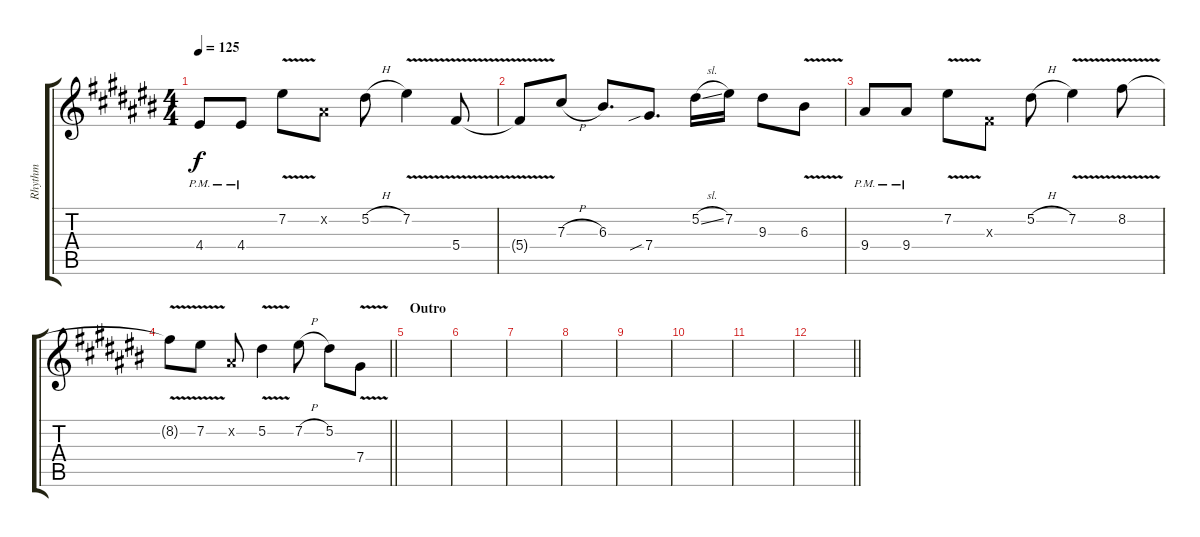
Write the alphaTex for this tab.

\track ("Rhythm" "Rhythm") {instrument distortionguitar}
\staff {score tabs}
\tuning (Eb4 Bb3 Gb3 Db3 Ab2 Eb2) {hide}
\ts (4 4)
\tempo 125
\clef g2
\ks c#
4.4{pm}.8{dy f} 4.4{pm}.8 7.2{v}.8 0.2{x}.8 5.2{h}.8 7.2{v}.4 5.4{v}.8 |
5.4{t}.8 7.3{h}.8 6.3.8{d} 7.4{sib}.8{d} 5.2{sl}.16 7.2.16 9.3.8 6.3{v}.8 |
9.4{pm}.8 9.4{pm}.8 7.2{v}.8 0.3{x}.8 5.2{h}.8 7.2{v}.4 8.2{v}.8 |
\barLineRight lightlight
8.2{t}.8 7.2{v}.8 0.2{x}.8 5.2{v}.4 7.2{h}.8 5.2.8 7.4{v}.8 |
\section ("" "Outro")
|
|
|
|
|
|
|
\barLineRight lightlight
